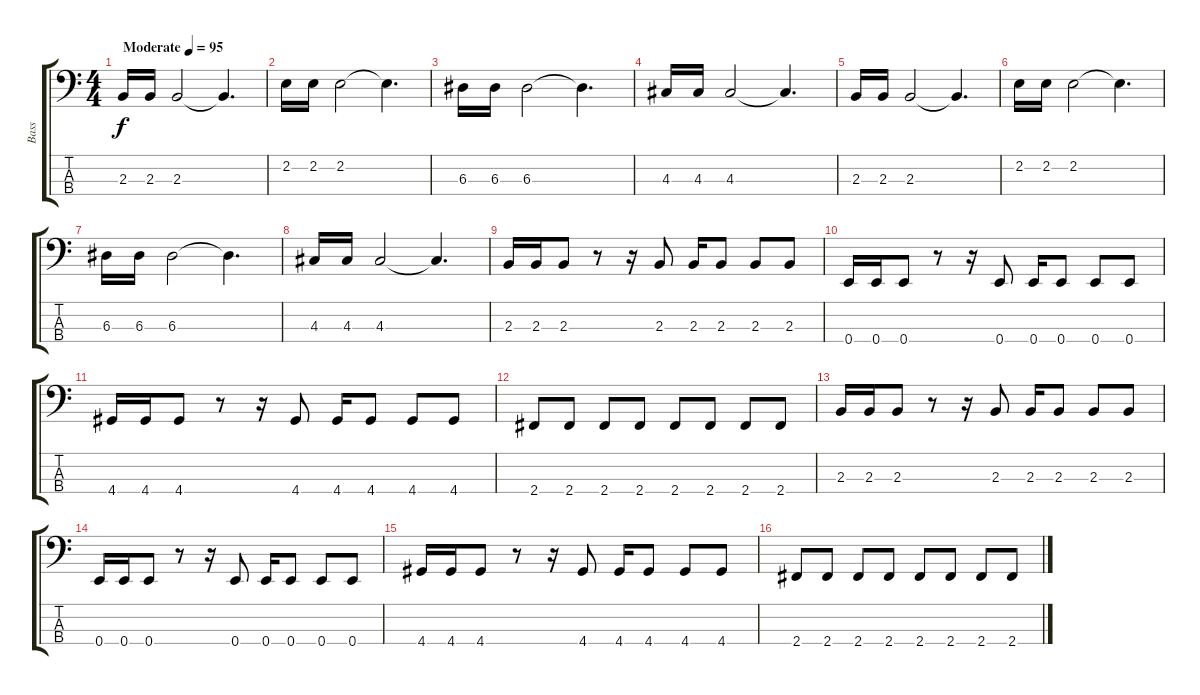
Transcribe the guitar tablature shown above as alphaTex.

\track ("Bass" "Bass") {instrument electricbassfinger}
\staff {score tabs}
\tuning (G2 D2 A1 E1) {hide}
\ts (4 4)
\tempo (95 "Moderate")
\clef f4
\ks c
2.3.16{dy f instrument electricbassfinger} 2.3.16 2.3.2 2.3{t}.4{d} |
2.2.16 2.2.16 2.2.2 2.2{t}.4{d} |
6.3.16 6.3.16 6.3.2 6.3{t}.4{d} |
4.3.16 4.3.16 4.3.2 4.3{t}.4{d} |
2.3.16 2.3.16 2.3.2 2.3{t}.4{d} |
2.2.16 2.2.16 2.2.2 2.2{t}.4{d} |
6.3.16 6.3.16 6.3.2 6.3{t}.4{d} |
4.3.16 4.3.16 4.3.2 4.3{t}.4{d} |
2.3.16 2.3.16 2.3.8 r.8 r.16 2.3.8 2.3.16 2.3.8 2.3.8 2.3.8 |
0.4.16 0.4.16 0.4.8 r.8 r.16 0.4.8 0.4.16 0.4.8 0.4.8 0.4.8 |
4.4.16 4.4.16 4.4.8 r.8 r.16 4.4.8 4.4.16 4.4.8 4.4.8 4.4.8 |
2.4.8 2.4.8 2.4.8 2.4.8 2.4.8 2.4.8 2.4.8 2.4.8 |
2.3.16 2.3.16 2.3.8 r.8 r.16 2.3.8 2.3.16 2.3.8 2.3.8 2.3.8 |
0.4.16 0.4.16 0.4.8 r.8 r.16 0.4.8 0.4.16 0.4.8 0.4.8 0.4.8 |
4.4.16 4.4.16 4.4.8 r.8 r.16 4.4.8 4.4.16 4.4.8 4.4.8 4.4.8 |
2.4.8 2.4.8 2.4.8 2.4.8 2.4.8 2.4.8 2.4.8 2.4.8
